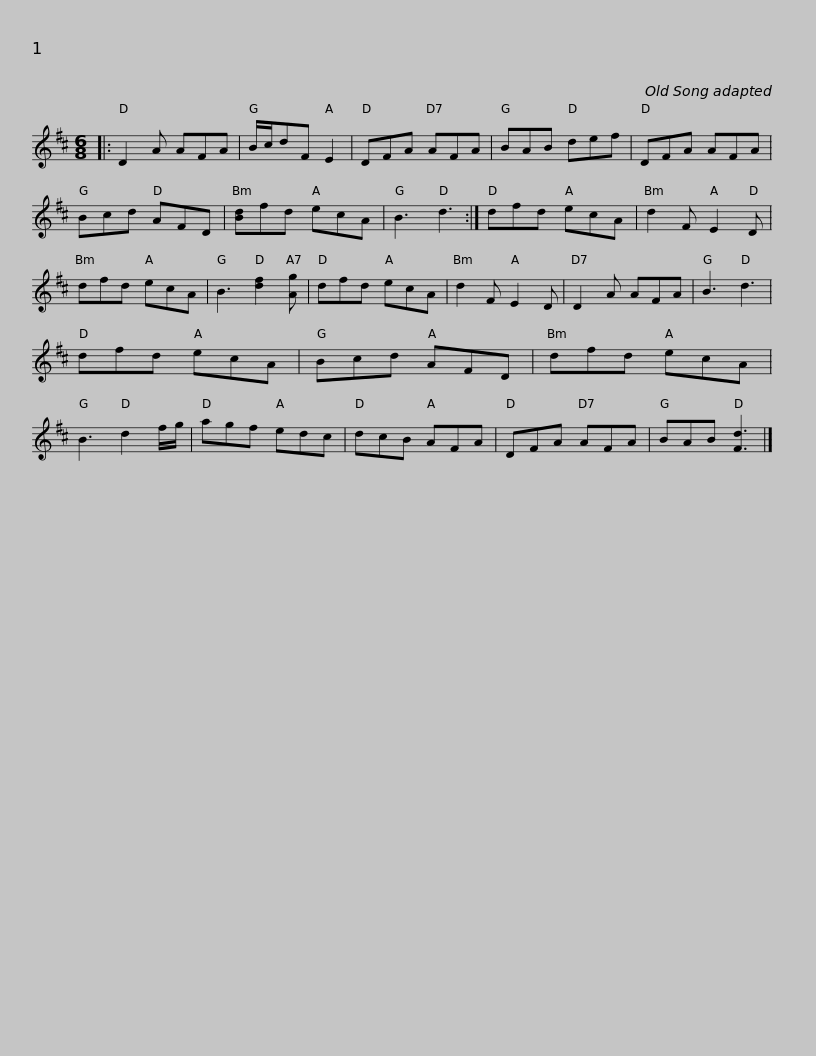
X:1
L:1/8
M:6/8
I:linebreak $
K:D
V:1 treble
V:1
|: D2 A AFA | B/c/dF E2 | DFA AFA | BAB def | DFA AFA | %5
 Bcd AFD | [Bd]fd ecA |$ B3 d3 :| dfd ecA | d2 F E2 D | %10
 dfd ecA | B3 [df]2 [Ag] | dfd ecA | d2 F E2 D | D2 A AFA |$ %15
 B3 d3 | dfd ecA | Bcd AFD | dfd ecA | B3 d2 f/g/ | %20
 agf edc | dcB AFA | DFA AFA |$ BAB [Fd]3 |] %24
